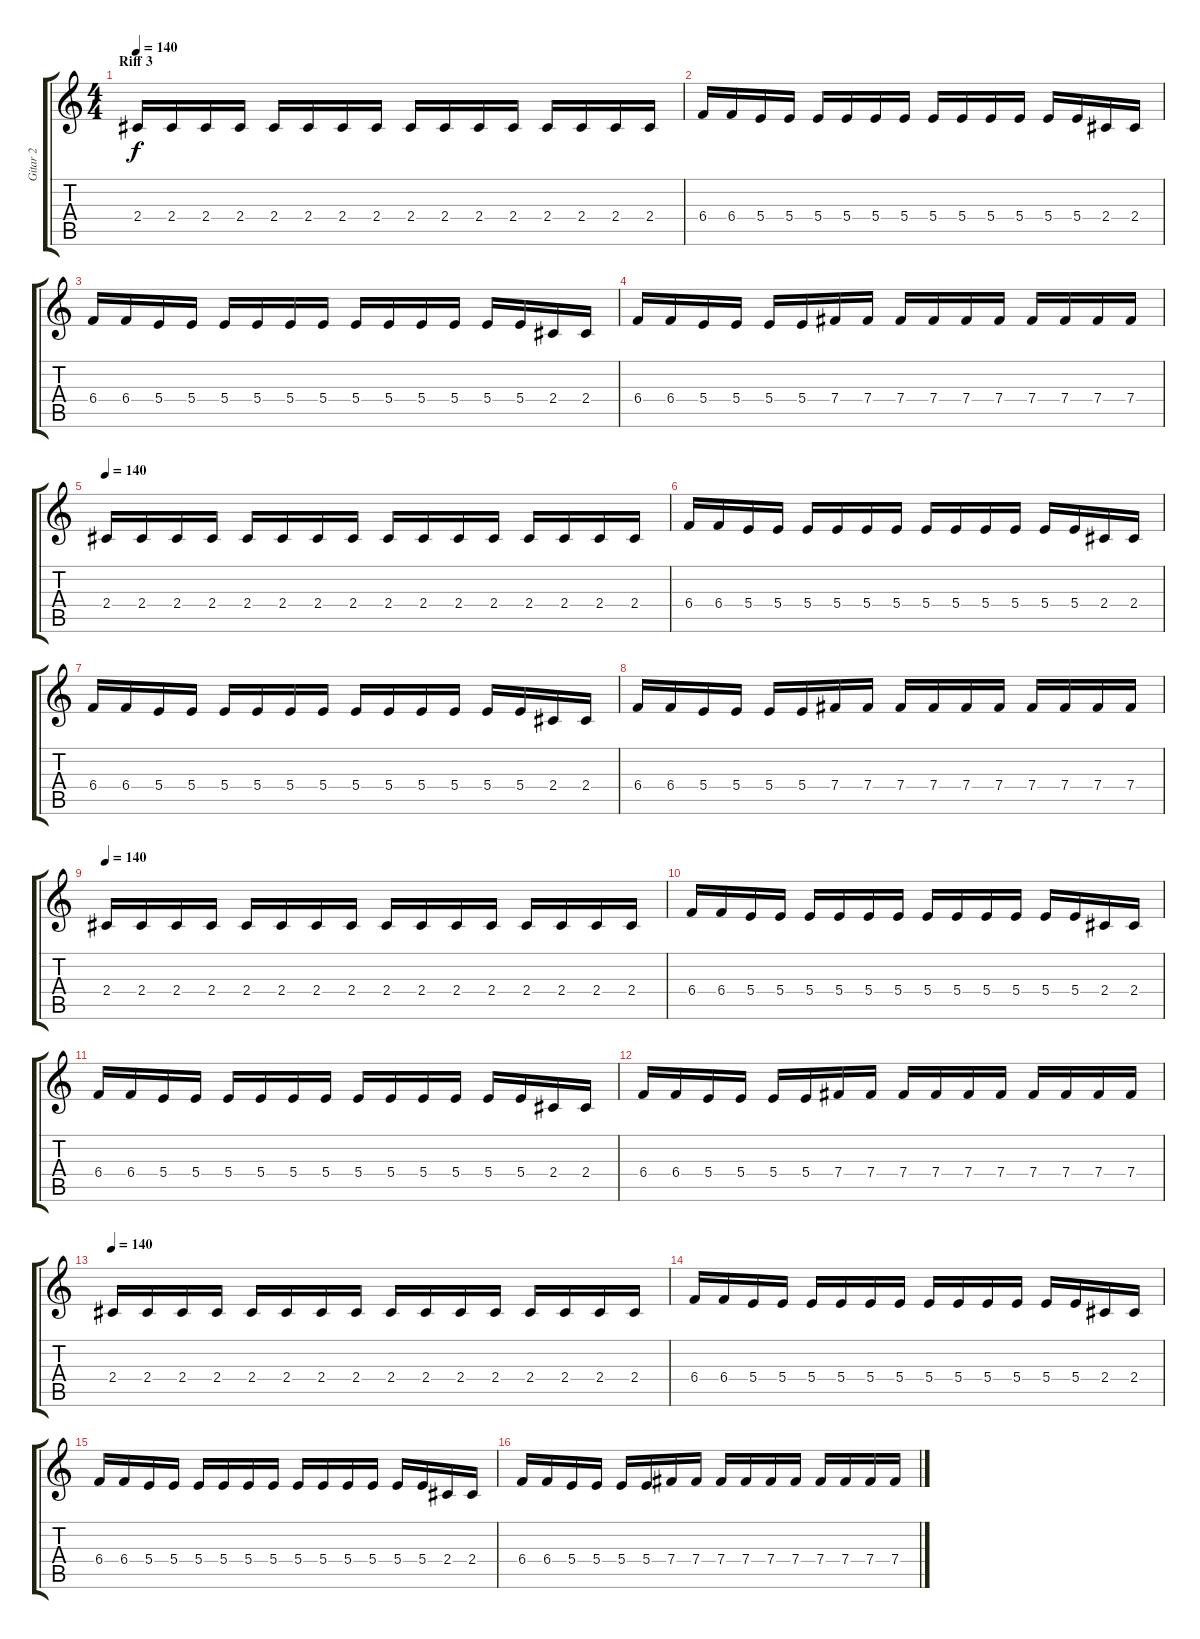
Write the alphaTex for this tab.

\track ("Gitar 2" "Gitar 2") {instrument distortionguitar}
\staff {score tabs}
\tuning (Db4 Ab3 E3 B2 Gb2 Db2) {hide}
\ts (4 4)
\section ("" "Riff 3")
\tempo 140
\clef g2
\ks c
2.4.16{dy f} 2.4.16 2.4.16 2.4.16 2.4.16 2.4.16 2.4.16 2.4.16 2.4.16 2.4.16 2.4.16 2.4.16 2.4.16 2.4.16 2.4.16 2.4.16 |
6.4.16 6.4.16 5.4.16 5.4.16 5.4.16 5.4.16 5.4.16 5.4.16 5.4.16 5.4.16 5.4.16 5.4.16 5.4.16 5.4.16 2.4.16 2.4.16 |
6.4.16 6.4.16 5.4.16 5.4.16 5.4.16 5.4.16 5.4.16 5.4.16 5.4.16 5.4.16 5.4.16 5.4.16 5.4.16 5.4.16 2.4.16 2.4.16 |
6.4.16 6.4.16 5.4.16 5.4.16 5.4.16 5.4.16 7.4.16 7.4.16 7.4.16 7.4.16 7.4.16 7.4.16 7.4.16 7.4.16 7.4.16 7.4.16 |
\tempo 140
2.4.16 2.4.16 2.4.16 2.4.16 2.4.16 2.4.16 2.4.16 2.4.16 2.4.16 2.4.16 2.4.16 2.4.16 2.4.16 2.4.16 2.4.16 2.4.16 |
6.4.16 6.4.16 5.4.16 5.4.16 5.4.16 5.4.16 5.4.16 5.4.16 5.4.16 5.4.16 5.4.16 5.4.16 5.4.16 5.4.16 2.4.16 2.4.16 |
6.4.16 6.4.16 5.4.16 5.4.16 5.4.16 5.4.16 5.4.16 5.4.16 5.4.16 5.4.16 5.4.16 5.4.16 5.4.16 5.4.16 2.4.16 2.4.16 |
6.4.16 6.4.16 5.4.16 5.4.16 5.4.16 5.4.16 7.4.16 7.4.16 7.4.16 7.4.16 7.4.16 7.4.16 7.4.16 7.4.16 7.4.16 7.4.16 |
\tempo 140
2.4.16 2.4.16 2.4.16 2.4.16 2.4.16 2.4.16 2.4.16 2.4.16 2.4.16 2.4.16 2.4.16 2.4.16 2.4.16 2.4.16 2.4.16 2.4.16 |
6.4.16 6.4.16 5.4.16 5.4.16 5.4.16 5.4.16 5.4.16 5.4.16 5.4.16 5.4.16 5.4.16 5.4.16 5.4.16 5.4.16 2.4.16 2.4.16 |
6.4.16 6.4.16 5.4.16 5.4.16 5.4.16 5.4.16 5.4.16 5.4.16 5.4.16 5.4.16 5.4.16 5.4.16 5.4.16 5.4.16 2.4.16 2.4.16 |
6.4.16 6.4.16 5.4.16 5.4.16 5.4.16 5.4.16 7.4.16 7.4.16 7.4.16 7.4.16 7.4.16 7.4.16 7.4.16 7.4.16 7.4.16 7.4.16 |
\tempo 140
2.4.16 2.4.16 2.4.16 2.4.16 2.4.16 2.4.16 2.4.16 2.4.16 2.4.16 2.4.16 2.4.16 2.4.16 2.4.16 2.4.16 2.4.16 2.4.16 |
6.4.16 6.4.16 5.4.16 5.4.16 5.4.16 5.4.16 5.4.16 5.4.16 5.4.16 5.4.16 5.4.16 5.4.16 5.4.16 5.4.16 2.4.16 2.4.16 |
6.4.16 6.4.16 5.4.16 5.4.16 5.4.16 5.4.16 5.4.16 5.4.16 5.4.16 5.4.16 5.4.16 5.4.16 5.4.16 5.4.16 2.4.16 2.4.16 |
6.4.16 6.4.16 5.4.16 5.4.16 5.4.16 5.4.16 7.4.16 7.4.16 7.4.16 7.4.16 7.4.16 7.4.16 7.4.16 7.4.16 7.4.16 7.4.16
